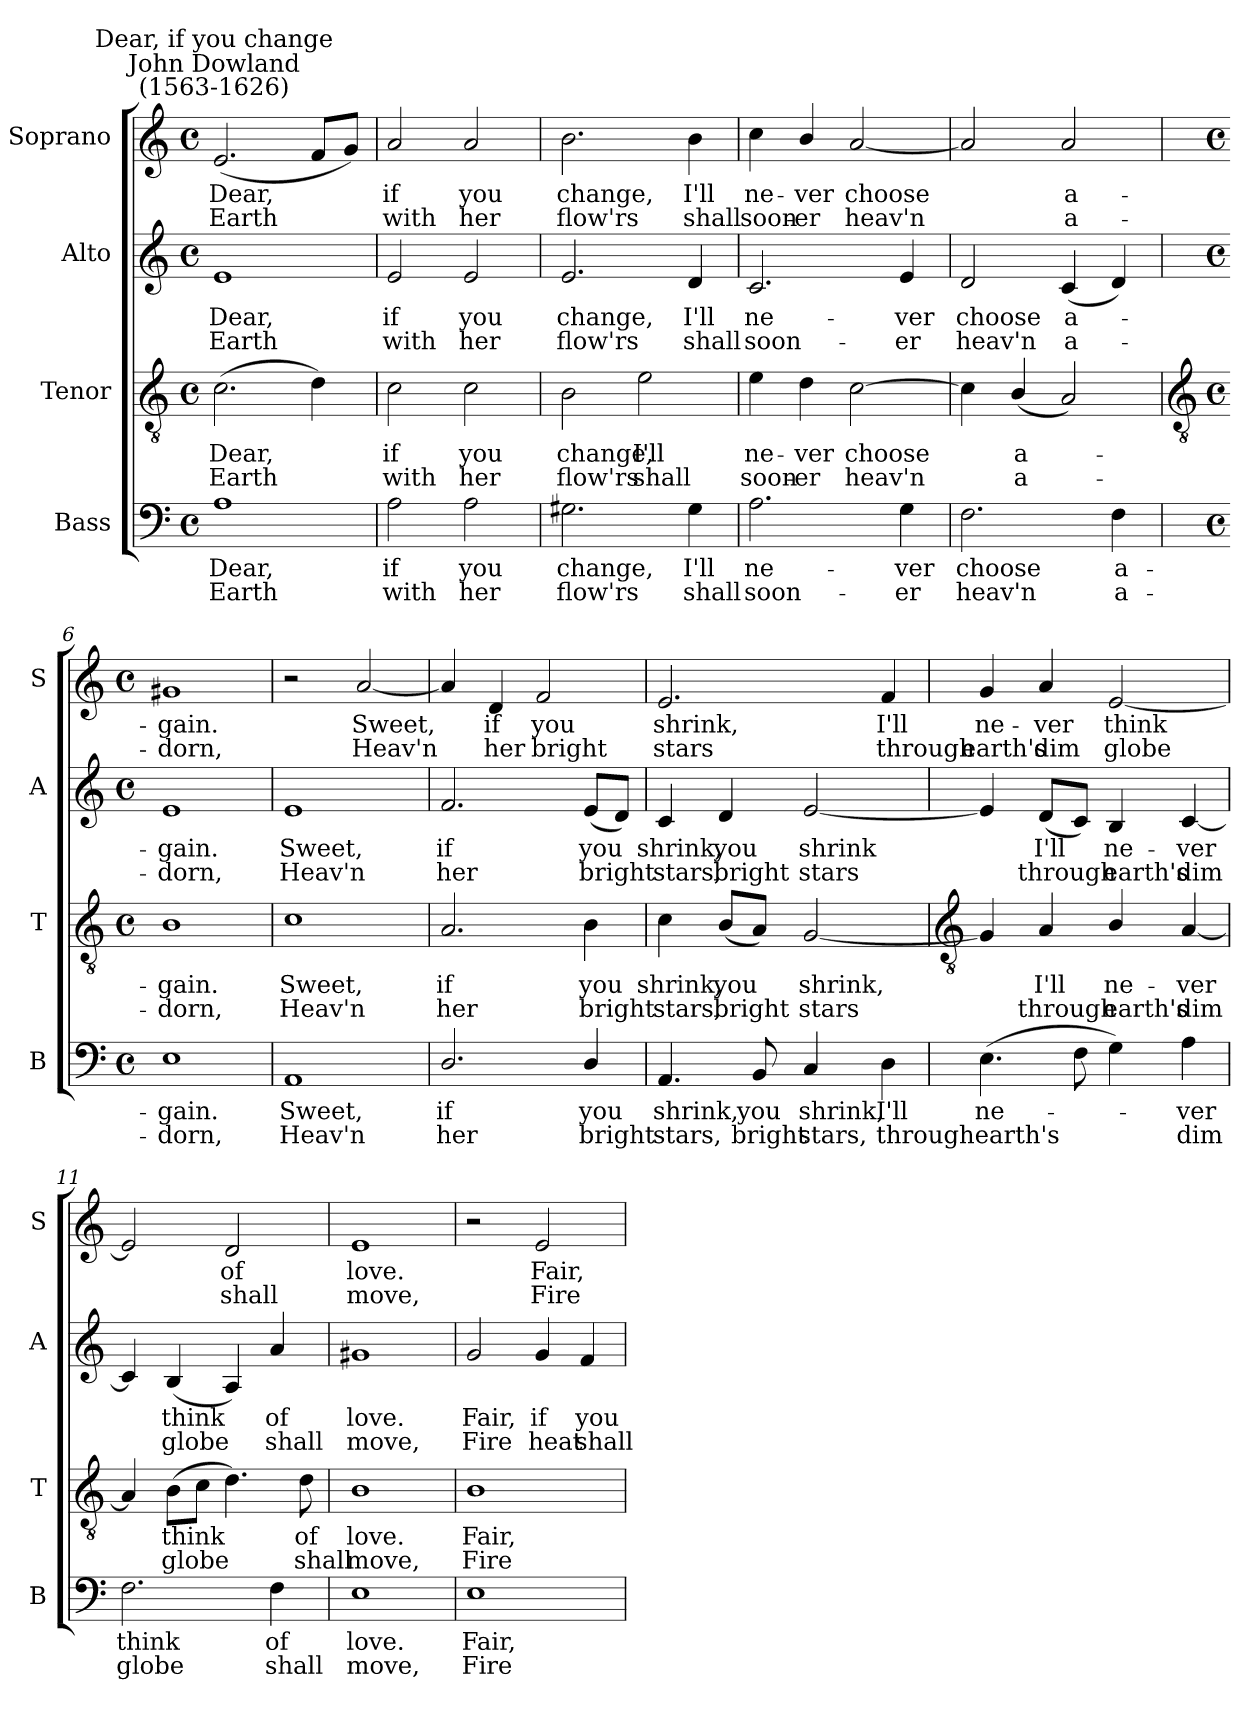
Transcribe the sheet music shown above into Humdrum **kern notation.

**kern	**text	**text	**kern	**text	**text	**kern	**text	**text	**kern	**text	**text
*part4	*part4	*part4	*part3	*part3	*part3	*part2	*part2	*part2	*part1	*part1	*part1
*staff4	*staff4	*staff4	*staff3	*staff3	*staff3	*staff2	*staff2	*staff2	*staff1	*staff1	*staff1
*I"Bass	*	*	*I"Tenor	*	*	*I"Alto	*	*	*I"Soprano	*	*
*I'B	*	*	*I'T	*	*	*I'A	*	*	*I'S	*	*
*clefF4	*	*	*clefGv2	*	*	*clefG2	*	*	*clefG2	*	*
*k[]	*	*	*k[]	*	*	*k[]	*	*	*k[]	*	*
*C:	*	*	*C:	*	*	*C:	*	*	*C:	*	*
*M4/4	*	*	*M4/4	*	*	*M4/4	*	*	*M4/4	*	*
*met(c)	*	*	*met(c)	*	*	*met(c)	*	*	*met(c)	*	*
=1	=1	=1	=1	=1	=1	=1	=1	=1	=1	=1	=1
!	!	!	!	!	!	!	!	!	!LO:TX:a:cj:t=John Dowland\n(1563-1626)	!	!
!	!	!	!	!	!	!	!	!	!LO:TX:a:cj:t=Dear, if you change	!	!
!	!LO:LY:b	!LO:LY:b	!	!LO:LY:b	!LO:LY:b	!	!LO:LY:b	!LO:LY:b	!	!LO:LY:b	!LO:LY:b
1A	Dear,	Earth	(>2.c	Dear,	Earth	1e	Dear,	Earth	(<2.e	Dear,	Earth
.	.	.	4d)	.	.	.	.	.	8fL	.	.
.	.	.	.	.	.	.	.	.	8gJ)	.	.
=2	=2	=2	=2	=2	=2	=2	=2	=2	=2	=2	=2
!	!LO:LY:b	!LO:LY:b	!	!LO:LY:b	!LO:LY:b	!	!LO:LY:b	!LO:LY:b	!	!LO:LY:b	!LO:LY:b
2A	if	with	2c	if	with	2e	if	with	2a	if	with
!	!LO:LY:b	!LO:LY:b	!	!LO:LY:b	!LO:LY:b	!	!LO:LY:b	!LO:LY:b	!	!LO:LY:b	!LO:LY:b
2A	you	her	2c	you	her	2e	you	her	2a	you	her
=3	=3	=3	=3	=3	=3	=3	=3	=3	=3	=3	=3
!	!LO:LY:b	!LO:LY:b	!	!LO:LY:b	!LO:LY:b	!	!LO:LY:b	!LO:LY:b	!	!LO:LY:b	!LO:LY:b
2.G#X	change,	flow'rs	2B	change,	flow'rs	2.e	change,	flow'rs	2.b	change,	flow'rs
!	!	!	!	!LO:LY:b	!LO:LY:b	!	!	!	!	!	!
.	.	.	2e	I'll	shall	.	.	.	.	.	.
!	!LO:LY:b	!LO:LY:b	!	!	!	!	!LO:LY:b	!LO:LY:b	!	!LO:LY:b	!LO:LY:b
4G#	I'll	shall	.	.	.	4d	I'll	shall	4b	I'll	shall
=4	=4	=4	=4	=4	=4	=4	=4	=4	=4	=4	=4
!	!LO:LY:b	!LO:LY:b	!	!LO:LY:b	!LO:LY:b	!	!LO:LY:b	!LO:LY:b	!	!LO:LY:b	!LO:LY:b
2.A	ne-	-soon-	4e	ne-	-soon-	2.c	ne-	-soon-	4cc	ne-	-soon-
!	!	!	!	!LO:LY:b	!LO:LY:b	!	!	!	!	!LO:LY:b	!LO:LY:b
.	.	.	4d	-ver	er	.	.	.	4b/	-ver	er
!	!	!	!	!LO:LY:b	!LO:LY:b	!	!	!	!	!LO:LY:b	!LO:LY:b
.	.	.	[2c	choose	heav'n	.	.	.	[2a	choose	heav'n
!	!LO:LY:b	!LO:LY:b	!	!	!	!	!LO:LY:b	!LO:LY:b	!	!	!
4G	-ver	er	.	.	.	4e	-ver	er	.	.	.
=5	=5	=5	=5	=5	=5	=5	=5	=5	=5	=5	=5
!	!LO:LY:b	!LO:LY:b	!	!	!	!	!LO:LY:b	!LO:LY:b	!	!	!
2.F	choose	heav'n	4c]	.	.	2d	choose	heav'n	2a]	.	.
!	!	!	!	!LO:LY:b	!LO:LY:b	!	!	!	!	!	!
.	.	.	(<4B/	a-	a-	.	.	.	.	.	.
!	!	!	!	!	!	!	!LO:LY:b	!LO:LY:b	!	!LO:LY:b	!LO:LY:b
.	.	.	2A)	.	.	(<4c	a-	a-	2a	a-	-a-
!	!LO:LY:b	!LO:LY:b	!	!	!	!	!	!	!	!	!
4F	a-	-a-	.	.	.	4d)	.	.	.	.	.
!!LO:LB:g=z
=6	=6	=6	=6	=6	=6	=6	=6	=6	=6	=6	=6
*	*	*	*clefGv2	*	*	*	*	*	*	*	*
*M4/4	*	*	*M4/4	*	*	*M4/4	*	*	*M4/4	*	*
*met(c)	*	*	*met(c)	*	*	*met(c)	*	*	*met(c)	*	*
!	!LO:LY:b	!LO:LY:b	!	!LO:LY:b	!LO:LY:b	!	!LO:LY:b	!LO:LY:b	!	!LO:LY:b	!LO:LY:b
1E	-gain.	dorn,	1B	gain.	dorn,	1e	gain.	dorn,	1g#X	-gain.	dorn,
=7	=7	=7	=7	=7	=7	=7	=7	=7	=7	=7	=7
!	!LO:LY:b	!LO:LY:b	!	!LO:LY:b	!LO:LY:b	!	!LO:LY:b	!LO:LY:b	!	!	!
1AA	Sweet,	Heav'n	1c	Sweet,	Heav'n	1e	Sweet,	Heav'n	2r	.	.
!	!	!	!	!	!	!	!	!	!	!LO:LY:b	!LO:LY:b
.	.	.	.	.	.	.	.	.	[2a	Sweet,	Heav'n
=8	=8	=8	=8	=8	=8	=8	=8	=8	=8	=8	=8
!	!LO:LY:b	!LO:LY:b	!	!LO:LY:b	!LO:LY:b	!	!LO:LY:b	!LO:LY:b	!	!	!
2.D/	if	her	2.A	if	her	2.f	if	her	4a]	.	.
!	!	!	!	!	!	!	!	!	!	!LO:LY:b	!LO:LY:b
.	.	.	.	.	.	.	.	.	4d	if	her
!	!	!	!	!	!	!	!	!	!	!LO:LY:b	!LO:LY:b
.	.	.	.	.	.	.	.	.	2f	you	bright
!	!LO:LY:b	!LO:LY:b	!	!LO:LY:b	!LO:LY:b	!	!LO:LY:b	!LO:LY:b	!	!	!
4D/	you	bright	4B	you	bright	(<8eL	you	bright	.	.	.
.	.	.	.	.	.	8dJ)	.	.	.	.	.
=9	=9	=9	=9	=9	=9	=9	=9	=9	=9	=9	=9
!	!LO:LY:b	!LO:LY:b	!	!LO:LY:b	!LO:LY:b	!	!LO:LY:b	!LO:LY:b	!	!LO:LY:b	!LO:LY:b
4.AA	shrink,	stars,	4c	shrink,	stars,	4c	shrink,	stars,	2.e	shrink,	stars
!	!	!	!	!LO:LY:b	!LO:LY:b	!	!LO:LY:b	!LO:LY:b	!	!	!
.	.	.	(<8BL	you	bright	4d	you	bright	.	.	.
!	!LO:LY:b	!LO:LY:b	!	!	!	!	!	!	!	!	!
8BB	you	bright	8AJ)	.	.	.	.	.	.	.	.
!	!LO:LY:b	!LO:LY:b	!	!LO:LY:b	!LO:LY:b	!	!LO:LY:b	!LO:LY:b	!	!	!
4C	shrink,	stars,	[2G	shrink,	stars	[2e	shrink	stars	.	.	.
!	!LO:LY:b	!LO:LY:b	!	!	!	!	!	!	!	!LO:LY:b	!LO:LY:b
4D	I'll	through	.	.	.	.	.	.	4f	I'll	through
!!LO:LB:g=z
=10	=10	=10	=10	=10	=10	=10	=10	=10	=10	=10	=10
*	*	*	*clefGv2	*	*	*	*	*	*	*	*
!	!LO:LY:b	!LO:LY:b	!	!	!	!	!	!	!	!LO:LY:b	!LO:LY:b
(>4.E	ne-	earth's	4G]	.	.	4e]	.	.	4g	ne-	-earth's
!	!	!	!	!LO:LY:b	!LO:LY:b	!	!LO:LY:b	!LO:LY:b	!	!LO:LY:b	!LO:LY:b
.	.	.	4A	I'll	through	(<8dL	I'll	through	4a	ver	dim
8F	.	.	.	.	.	8cJ)	.	.	.	.	.
!	!	!	!	!LO:LY:b	!LO:LY:b	!	!LO:LY:b	!LO:LY:b	!	!LO:LY:b	!LO:LY:b
4G)	.	.	4B/	ne-	-earth's	4B	ne-	-earth's	[2e	think	globe
!	!LO:LY:b	!LO:LY:b	!	!LO:LY:b	!LO:LY:b	!	!LO:LY:b	!LO:LY:b	!	!	!
4A	ver	dim	[4A	ver	dim	[4c	ver	dim	.	.	.
=11	=11	=11	=11	=11	=11	=11	=11	=11	=11	=11	=11
!	!LO:LY:b	!LO:LY:b	!	!	!	!	!	!	!	!	!
2.F	think	globe	4A]	.	.	4c]	.	.	2e]	.	.
!	!	!	!	!LO:LY:b	!LO:LY:b	!	!LO:LY:b	!LO:LY:b	!	!	!
.	.	.	(>8BL	think	globe	(<4B	think	globe	.	.	.
.	.	.	8cJ	.	.	.	.	.	.	.	.
!	!	!	!	!	!	!	!	!	!	!LO:LY:b	!LO:LY:b
.	.	.	4.d)	.	.	4A)	.	.	2d	of	shall
!	!LO:LY:b	!LO:LY:b	!	!	!	!	!LO:LY:b	!LO:LY:b	!	!	!
4F	of	shall	.	.	.	4a	of	shall	.	.	.
!	!	!	!	!LO:LY:b	!LO:LY:b	!	!	!	!	!	!
.	.	.	8d	of	shall	.	.	.	.	.	.
=12	=12	=12	=12	=12	=12	=12	=12	=12	=12	=12	=12
!	!LO:LY:b	!LO:LY:b	!	!LO:LY:b	!LO:LY:b	!	!LO:LY:b	!LO:LY:b	!	!LO:LY:b	!LO:LY:b
1E	love.	move,	1B	love.	move,	1g#X	love.	move,	1e	love.	move,
=13	=13	=13	=13	=13	=13	=13	=13	=13	=13	=13	=13
!	!LO:LY:b	!LO:LY:b	!	!LO:LY:b	!LO:LY:b	!	!LO:LY:b	!LO:LY:b	!	!	!
1E	Fair,	Fire	1B	Fair,	Fire	2g	Fair,	Fire	2r	.	.
!	!	!	!	!	!	!	!LO:LY:b	!LO:LY:b	!	!LO:LY:b	!LO:LY:b
.	.	.	.	.	.	4g	if	heat	2e	Fair,	Fire
!	!	!	!	!	!	!	!LO:LY:b	!LO:LY:b	!	!	!
.	.	.	.	.	.	4f	you	shall	.	.	.
=	=	=	=	=	=	=	=	=	=	=	=
*-	*-	*-	*-	*-	*-	*-	*-	*-	*-	*-	*-
